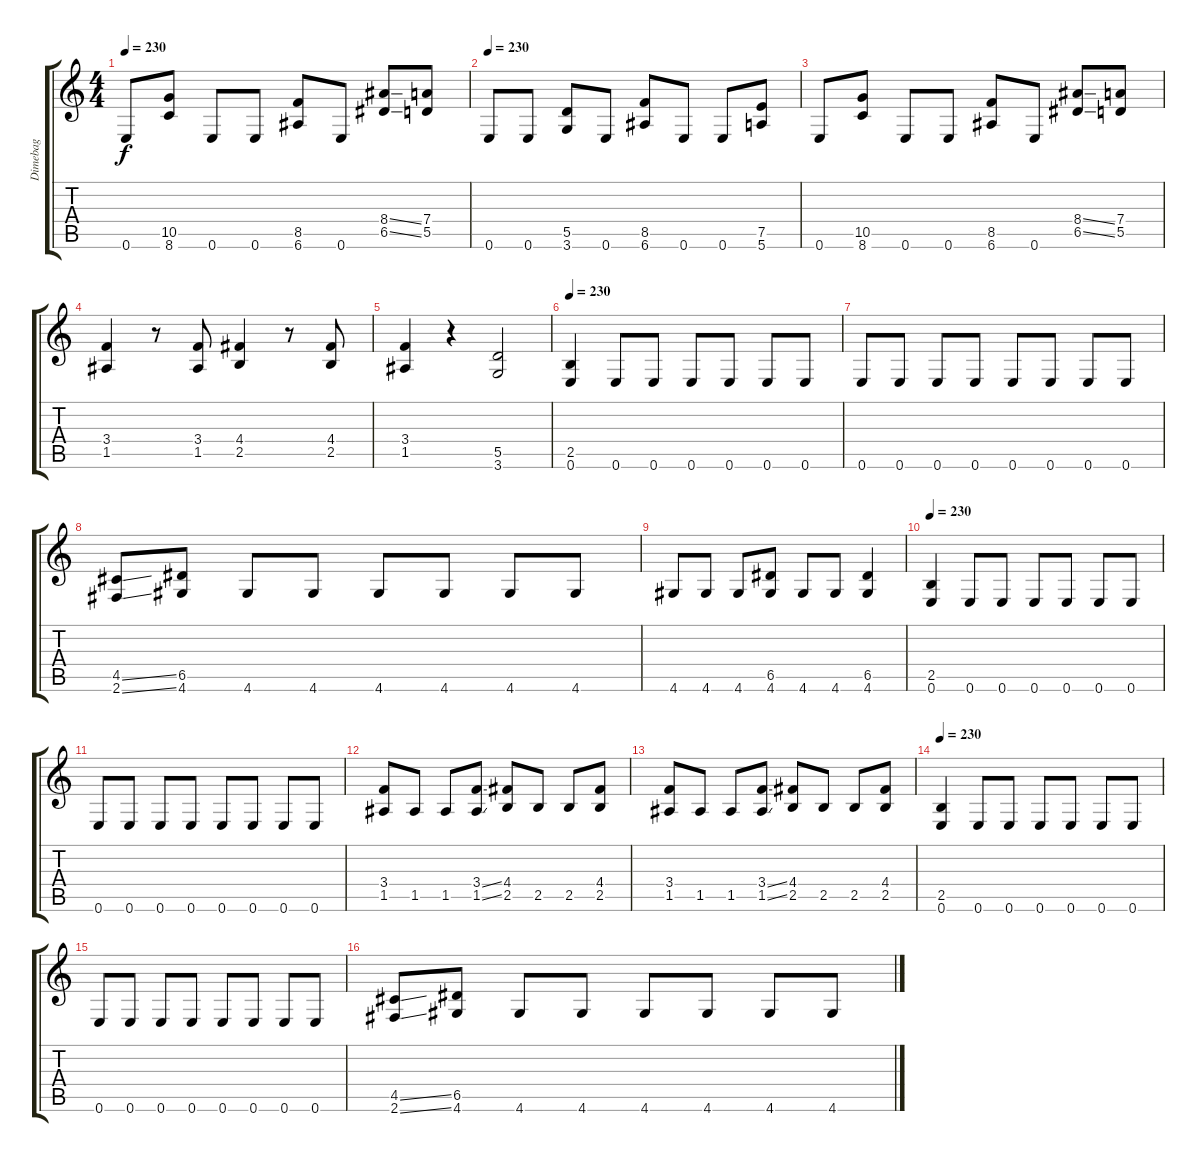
\track ("Dimebag" "Dimebag") {instrument distortionguitar}
\staff {score tabs}
\tuning (E4 B3 G3 D3 A2 E2) {hide}
\ts (4 4)
\tempo 230
\clef g2
\ks c
0.6.8{dy f} (10.5 8.6).8 0.6.8 0.6.8 (8.5 6.6).8 0.6.8 (8.4{ss} 6.5{ss}).8 (7.4 5.5).8 |
\tempo 230
0.6.8 0.6.8 (5.5 3.6).8 0.6.8 (8.5 6.6).8 0.6.8 0.6.8 (7.5 5.6).8 |
0.6.8 (10.5 8.6).8 0.6.8 0.6.8 (8.5 6.6).8 0.6.8 (8.4{ss} 6.5{ss}).8 (7.4 5.5).8 |
(3.4 1.5).4 r.8 (3.4 1.5).8 (4.4 2.5).4 r.8 (4.4 2.5).8 |
(3.4 1.5).4 r.4 (5.5 3.6).2 |
\tempo 230
(2.5 0.6).4 0.6.8 0.6.8 0.6.8 0.6.8 0.6.8 0.6.8 |
0.6.8 0.6.8 0.6.8 0.6.8 0.6.8 0.6.8 0.6.8 0.6.8 |
(4.5{ss} 2.6{ss}).8 (6.5 4.6).8 4.6.8 4.6.8 4.6.8 4.6.8 4.6.8 4.6.8 |
4.6.8 4.6.8 4.6.8 (6.5 4.6).8 4.6.8 4.6.8 (6.5 4.6).4 |
\tempo 230
(2.5 0.6).4 0.6.8 0.6.8 0.6.8 0.6.8 0.6.8 0.6.8 |
0.6.8 0.6.8 0.6.8 0.6.8 0.6.8 0.6.8 0.6.8 0.6.8 |
(3.4 1.5).8 1.5.8 1.5.8 (3.4{ss} 1.5{ss}).8 (4.4 2.5).8 2.5.8 2.5.8 (4.4 2.5).8 |
(3.4 1.5).8 1.5.8 1.5.8 (3.4{ss} 1.5{ss}).8 (4.4 2.5).8 2.5.8 2.5.8 (4.4 2.5).8 |
\tempo 230
(2.5 0.6).4 0.6.8 0.6.8 0.6.8 0.6.8 0.6.8 0.6.8 |
0.6.8 0.6.8 0.6.8 0.6.8 0.6.8 0.6.8 0.6.8 0.6.8 |
(4.5{ss} 2.6{ss}).8 (6.5 4.6).8 4.6.8 4.6.8 4.6.8 4.6.8 4.6.8 4.6.8
